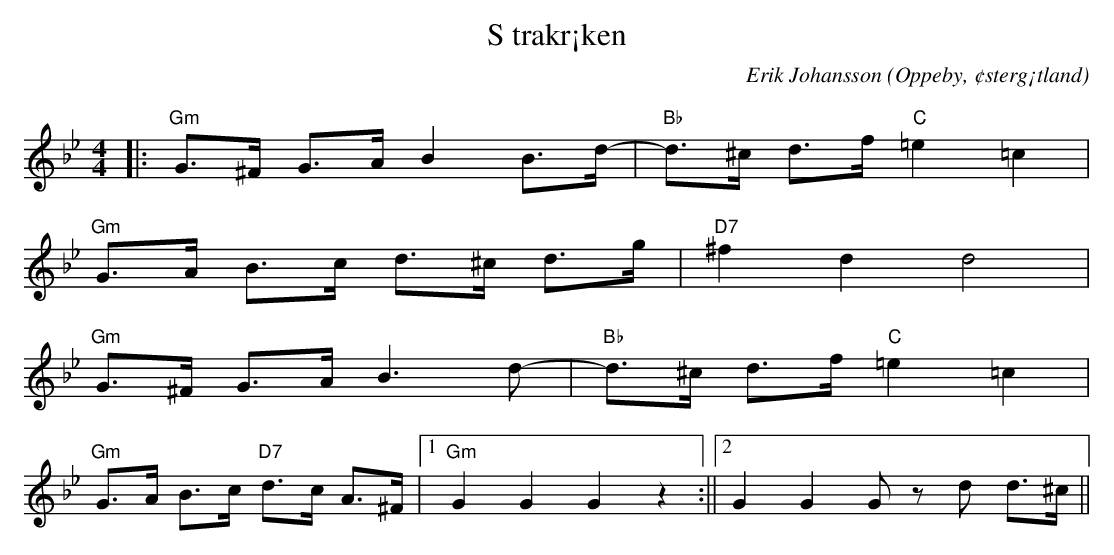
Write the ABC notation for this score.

X:1
T:S trakr¡ken
C:Erik Johansson
O:Oppeby, ¢sterg¡tland
Q:130
M:4/4
L:1/8
K:Gm
|:"Gm"G>^F G>A B2 B>d-|"Bb" d>^c d>f"C" =e2 =c2|
  "Gm"G>A B>c d>^c d>g|"D7" ^f2 d2 d4 |
  "Gm"G>^F G>A B3 d-|"Bb" d>^c d>f"C" =e2 =c2|
  "Gm"G>A B>c "D7"d>c A>^F|1"Gm" G2 G2 G2 z2 :||2 G2 G2 G z d d>^c ||
